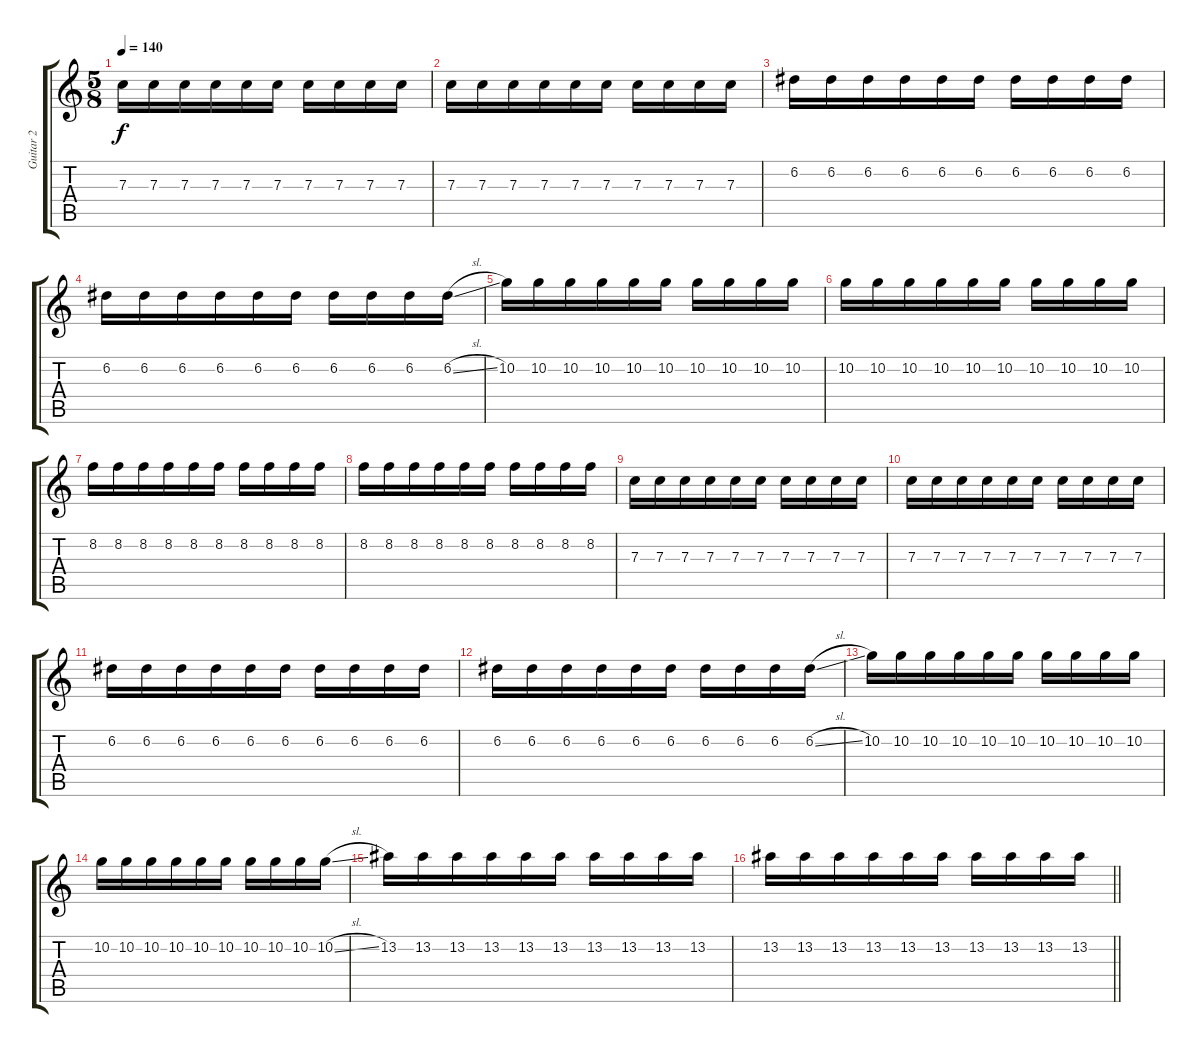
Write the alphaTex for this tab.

\track ("Guitar 2" "Guitar 2") {instrument distortionguitar}
\staff {score tabs}
\tuning (D4 A3 F3 C3 G2 C2) {hide}
\ts (5 8)
\tempo 140
\clef g2
\ks c
7.3.16{dy f} 7.3.16 7.3.16 7.3.16 7.3.16 7.3.16 7.3.16 7.3.16 7.3.16 7.3.16 |
7.3.16 7.3.16 7.3.16 7.3.16 7.3.16 7.3.16 7.3.16 7.3.16 7.3.16 7.3.16 |
6.2.16 6.2.16 6.2.16 6.2.16 6.2.16 6.2.16 6.2.16 6.2.16 6.2.16 6.2.16 |
6.2.16 6.2.16 6.2.16 6.2.16 6.2.16 6.2.16 6.2.16 6.2.16 6.2.16 6.2{sl}.16 |
10.2.16 10.2.16 10.2.16 10.2.16 10.2.16 10.2.16 10.2.16 10.2.16 10.2.16 10.2.16 |
10.2.16 10.2.16 10.2.16 10.2.16 10.2.16 10.2.16 10.2.16 10.2.16 10.2.16 10.2.16 |
8.2.16 8.2.16 8.2.16 8.2.16 8.2.16 8.2.16 8.2.16 8.2.16 8.2.16 8.2.16 |
8.2.16 8.2.16 8.2.16 8.2.16 8.2.16 8.2.16 8.2.16 8.2.16 8.2.16 8.2.16 |
7.3.16 7.3.16 7.3.16 7.3.16 7.3.16 7.3.16 7.3.16 7.3.16 7.3.16 7.3.16 |
7.3.16 7.3.16 7.3.16 7.3.16 7.3.16 7.3.16 7.3.16 7.3.16 7.3.16 7.3.16 |
6.2.16 6.2.16 6.2.16 6.2.16 6.2.16 6.2.16 6.2.16 6.2.16 6.2.16 6.2.16 |
6.2.16 6.2.16 6.2.16 6.2.16 6.2.16 6.2.16 6.2.16 6.2.16 6.2.16 6.2{sl}.16 |
10.2.16 10.2.16 10.2.16 10.2.16 10.2.16 10.2.16 10.2.16 10.2.16 10.2.16 10.2.16 |
10.2.16 10.2.16 10.2.16 10.2.16 10.2.16 10.2.16 10.2.16 10.2.16 10.2.16 10.2{sl}.16 |
13.2.16{balance 15} 13.2.16 13.2.16 13.2.16 13.2.16 13.2.16 13.2.16 13.2.16 13.2.16 13.2.16 |
\barLineRight lightlight
13.2.16 13.2.16 13.2.16 13.2.16 13.2.16 13.2.16 13.2.16 13.2.16 13.2.16 13.2.16
